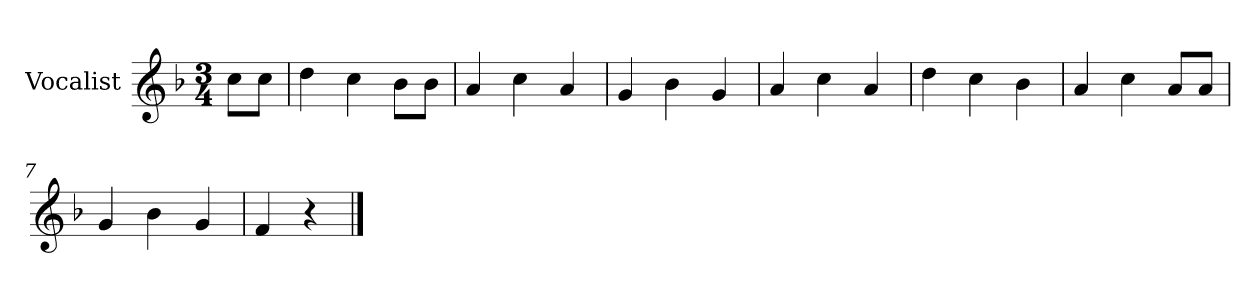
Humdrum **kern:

**kern
*part1
*staff1
*I"Vocalist
*k[b-]
*F:
*M3/4
=
8ccL
8ccJ
=1
4dd
4cc
8b-L
8b-J
=2
4a
4cc
4a
=3
4g
4b-
4g
=4
4a
4cc
4a
=5
4dd
4cc
4b-
=6
4a
4cc
8aL
8aJ
=7
4g
4b-
4g
=8
4f
4r
==
*-
